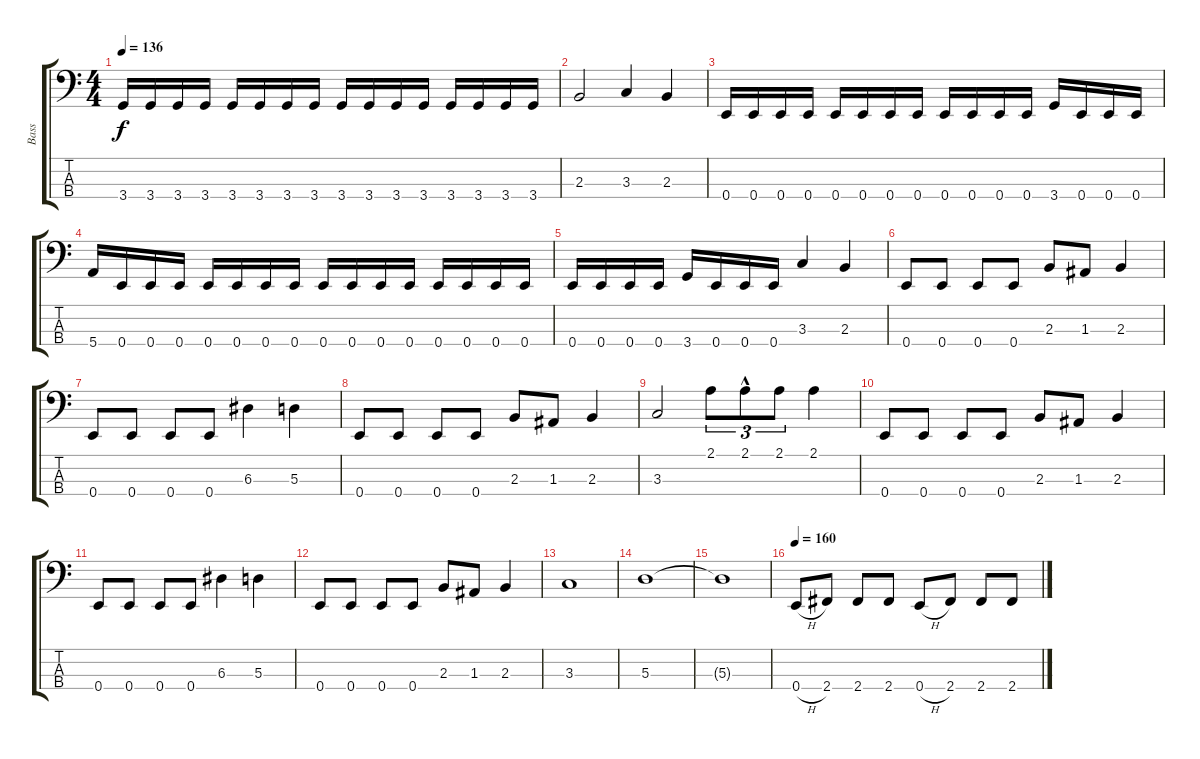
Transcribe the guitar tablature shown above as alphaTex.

\track ("Bass" "Bass") {instrument electricbasspick}
\staff {score tabs}
\tuning (G2 D2 A1 E1) {hide}
\ts (4 4)
\tempo 136
\clef f4
\ks c
3.4.16{dy f} 3.4.16 3.4.16 3.4.16 3.4.16 3.4.16 3.4.16 3.4.16 3.4.16 3.4.16 3.4.16 3.4.16 3.4.16 3.4.16 3.4.16 3.4.16 |
2.3.2 3.3.4 2.3.4 |
0.4.16 0.4.16 0.4.16 0.4.16 0.4.16 0.4.16 0.4.16 0.4.16 0.4.16 0.4.16 0.4.16 0.4.16 3.4.16 0.4.16 0.4.16 0.4.16 |
5.4.16 0.4.16 0.4.16 0.4.16 0.4.16 0.4.16 0.4.16 0.4.16 0.4.16 0.4.16 0.4.16 0.4.16 0.4.16 0.4.16 0.4.16 0.4.16 |
0.4.16 0.4.16 0.4.16 0.4.16 3.4.16 0.4.16 0.4.16 0.4.16 3.3.4 2.3.4 |
0.4.8 0.4.8 0.4.8 0.4.8 2.3.8 1.3.8 2.3.4 |
0.4.8 0.4.8 0.4.8 0.4.8 6.3.4 5.3.4 |
0.4.8 0.4.8 0.4.8 0.4.8 2.3.8 1.3.8 2.3.4 |
3.3.2 2.1.8{tu (3 2)} 2.1{hac}.8{tu (3 2)} 2.1.8{tu (3 2)} 2.1.4 |
0.4.8 0.4.8 0.4.8 0.4.8 2.3.8 1.3.8 2.3.4 |
0.4.8 0.4.8 0.4.8 0.4.8 6.3.4 5.3.4 |
0.4.8 0.4.8 0.4.8 0.4.8 2.3.8 1.3.8 2.3.4 |
3.3.1 |
5.3.1 |
5.3{t}.1 |
\tempo 160
0.4{h}.8 2.4.8 2.4.8 2.4.8 0.4{h}.8 2.4.8 2.4.8 2.4.8
